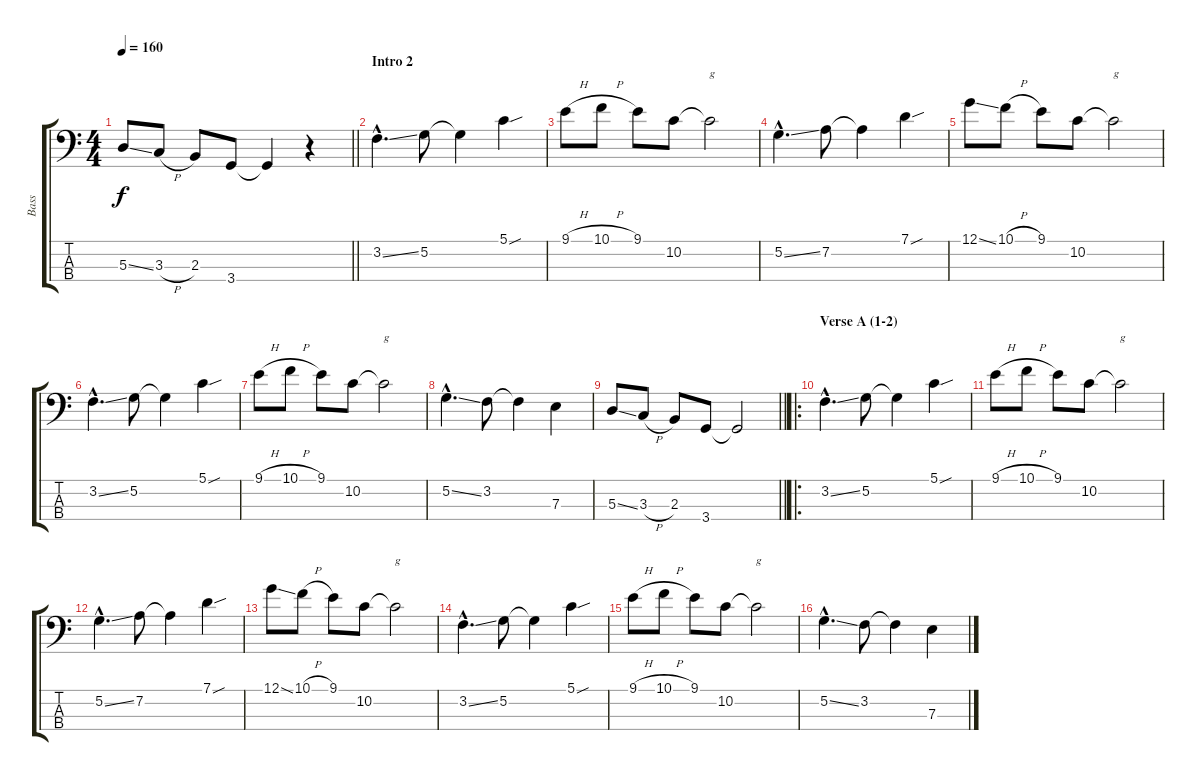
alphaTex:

\track ("Bass" "Bass") {instrument electricbasspick}
\staff {score tabs}
\tuning (G2 D2 A1 E1) {hide}
\ts (4 4)
\tempo 160
\clef f4
\barLineRight lightlight
\ks c
5.3{ss}.8{dy f} 3.3{h}.8 2.3.8 3.4.8 3.4{t}.4 r.4 |
\section ("" "Intro 2")
3.2{ss hac}.4{d} 5.2.8 5.2{t}.4 5.1{sou}.4 |
9.1{h}.8 10.1{h}.8 9.1.8 10.2.8 10.2{t}.2{txt "g"} |
5.2{ss hac}.4{d} 7.2.8 7.2{t}.4 7.1{sou}.4 |
12.1{ss}.8 10.1{h}.8 9.1.8 10.2.8 10.2{t}.2{txt "g"} |
3.2{ss hac}.4{d} 5.2.8 5.2{t}.4 5.1{sou}.4 |
9.1{h}.8 10.1{h}.8 9.1.8 10.2.8 10.2{t}.2{txt "g"} |
5.2{ss hac}.4{d} 3.2.8 3.2{t}.4 7.3.4 |
\barLineRight lightlight
5.3{ss}.8 3.3{h}.8 2.3.8 3.4.8 3.4{t}.2 |
\ro
\section ("" "Verse A (1-2)")
3.2{ss hac}.4{d} 5.2.8 5.2{t}.4 5.1{sou}.4 |
9.1{h}.8 10.1{h}.8 9.1.8 10.2.8 10.2{t}.2{txt "g"} |
5.2{ss hac}.4{d} 7.2.8 7.2{t}.4 7.1{sou}.4 |
12.1{ss}.8 10.1{h}.8 9.1.8 10.2.8 10.2{t}.2{txt "g"} |
3.2{ss hac}.4{d} 5.2.8 5.2{t}.4 5.1{sou}.4 |
9.1{h}.8 10.1{h}.8 9.1.8 10.2.8 10.2{t}.2{txt "g"} |
5.2{ss hac}.4{d} 3.2.8 3.2{t}.4 7.3.4
